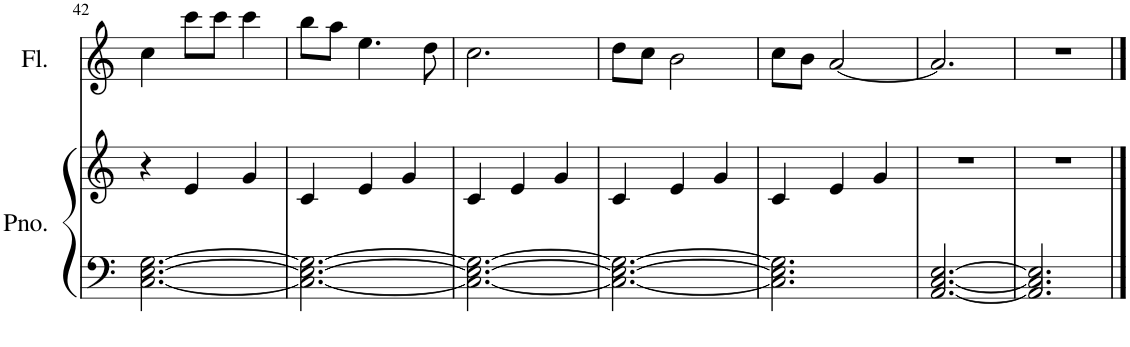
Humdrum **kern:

**kern	**kern	**kern
*part2	*part2	*part1
*staff3	*staff2	*staff1
*I"Piano	*	*I"Flute
*I'Pno.	*	*I'Fl.
!!LO:PB:g=z
*clefF4	*clefG2	*clefG2
*k[]	*k[]	*k[]
*M3/4	*M3/4	*M3/4
=42	=42	=42
[2.C\ [2.E\ [2.G\	4r	4cc\
.	4e/	8ccc\L
.	.	8ccc\J
.	4g/	4ccc\
=43	=43	=43
2.C\_ 2.E\_ 2.G\_	4c/	8bb\L
.	.	8aa\J
.	4e/	4.ee\
.	4g/	.
.	.	8dd\
=44	=44	=44
2.C\_ 2.E\_ 2.G\_	4c/	2.cc\
.	4e/	.
.	4g/	.
=45	=45	=45
2.C\_ 2.E\_ 2.G\_	4c/	8dd\L
.	.	8cc\J
.	4e/	2b\
.	4g/	.
=46	=46	=46
2.C\] 2.E\] 2.G\]	4c/	8cc\L
.	.	8b\J
.	4e/	[2a/
.	4g/	.
=47	=47	=47
[2.AA/ [2.C/ [2.E/	2.r	2.a/]
=48	=48	=48
2.AA/] 2.C/] 2.E/]	2.r	2.r
==	==	==
*-	*-	*-
